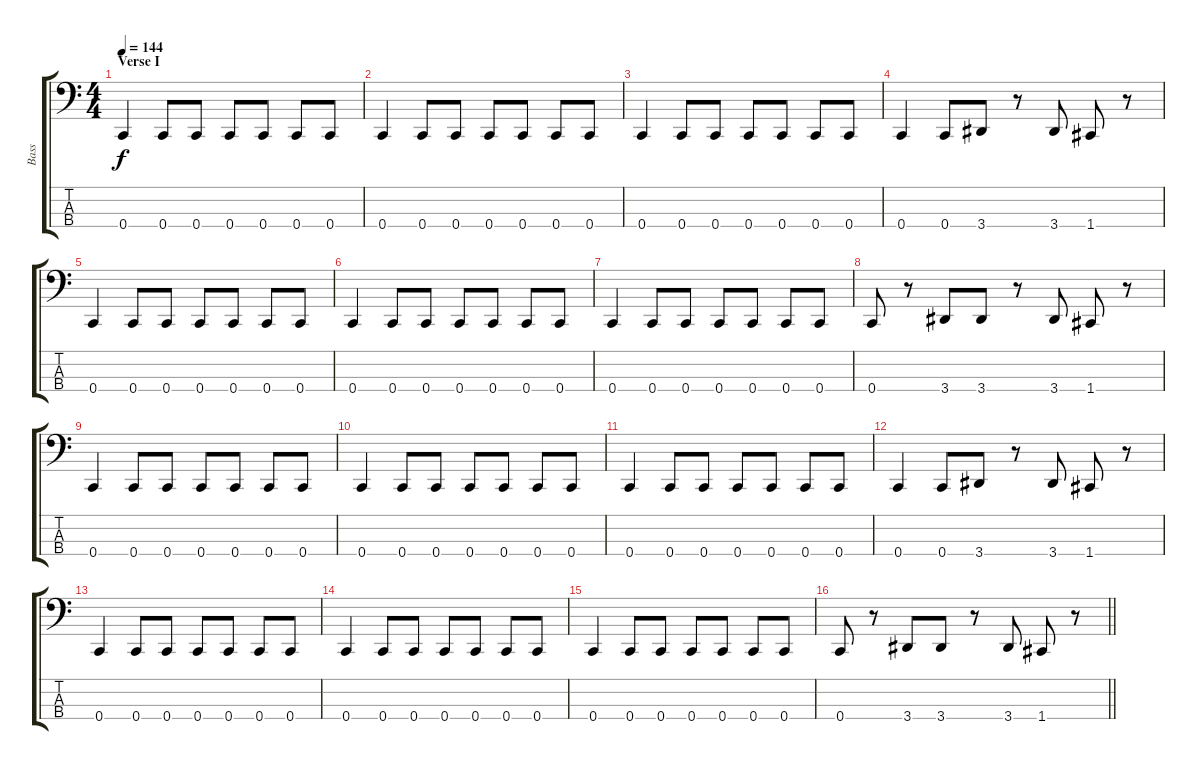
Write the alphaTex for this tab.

\track ("Bass" "Bass") {instrument electricbassfinger}
\staff {score tabs}
\tuning (F2 C2 G1 C1) {hide}
\ts (4 4)
\section ("" "Verse I")
\tempo 144
\clef f4
\ks c
0.4.4{dy f} 0.4.8 0.4.8 0.4.8 0.4.8 0.4.8 0.4.8 |
0.4.4 0.4.8 0.4.8 0.4.8 0.4.8 0.4.8 0.4.8 |
0.4.4 0.4.8 0.4.8 0.4.8 0.4.8 0.4.8 0.4.8 |
0.4.4 0.4.8 3.4.8 r.8 3.4.8 1.4.8 r.8 |
0.4.4 0.4.8 0.4.8 0.4.8 0.4.8 0.4.8 0.4.8 |
0.4.4 0.4.8 0.4.8 0.4.8 0.4.8 0.4.8 0.4.8 |
0.4.4 0.4.8 0.4.8 0.4.8 0.4.8 0.4.8 0.4.8 |
0.4.8 r.8 3.4.8 3.4.8 r.8 3.4.8 1.4.8 r.8 |
0.4.4 0.4.8 0.4.8 0.4.8 0.4.8 0.4.8 0.4.8 |
0.4.4 0.4.8 0.4.8 0.4.8 0.4.8 0.4.8 0.4.8 |
0.4.4 0.4.8 0.4.8 0.4.8 0.4.8 0.4.8 0.4.8 |
0.4.4 0.4.8 3.4.8 r.8 3.4.8 1.4.8 r.8 |
0.4.4 0.4.8 0.4.8 0.4.8 0.4.8 0.4.8 0.4.8 |
0.4.4 0.4.8 0.4.8 0.4.8 0.4.8 0.4.8 0.4.8 |
0.4.4 0.4.8 0.4.8 0.4.8 0.4.8 0.4.8 0.4.8 |
\barLineRight lightlight
0.4.8 r.8 3.4.8 3.4.8 r.8 3.4.8 1.4.8 r.8
